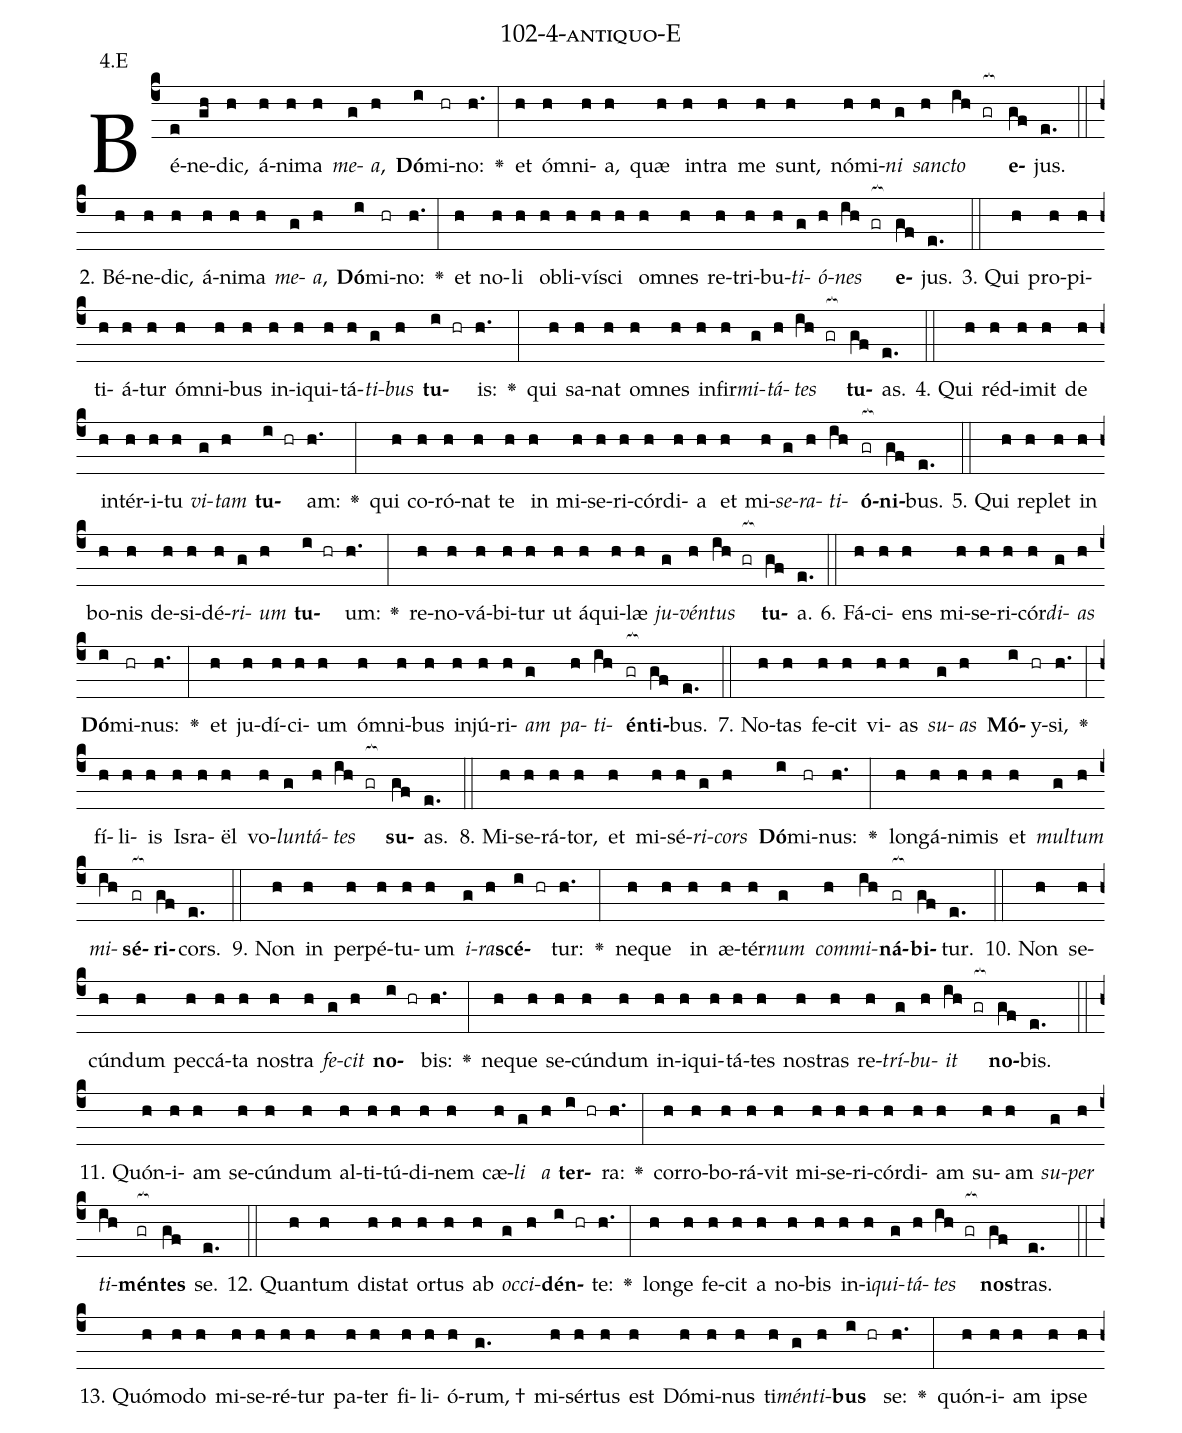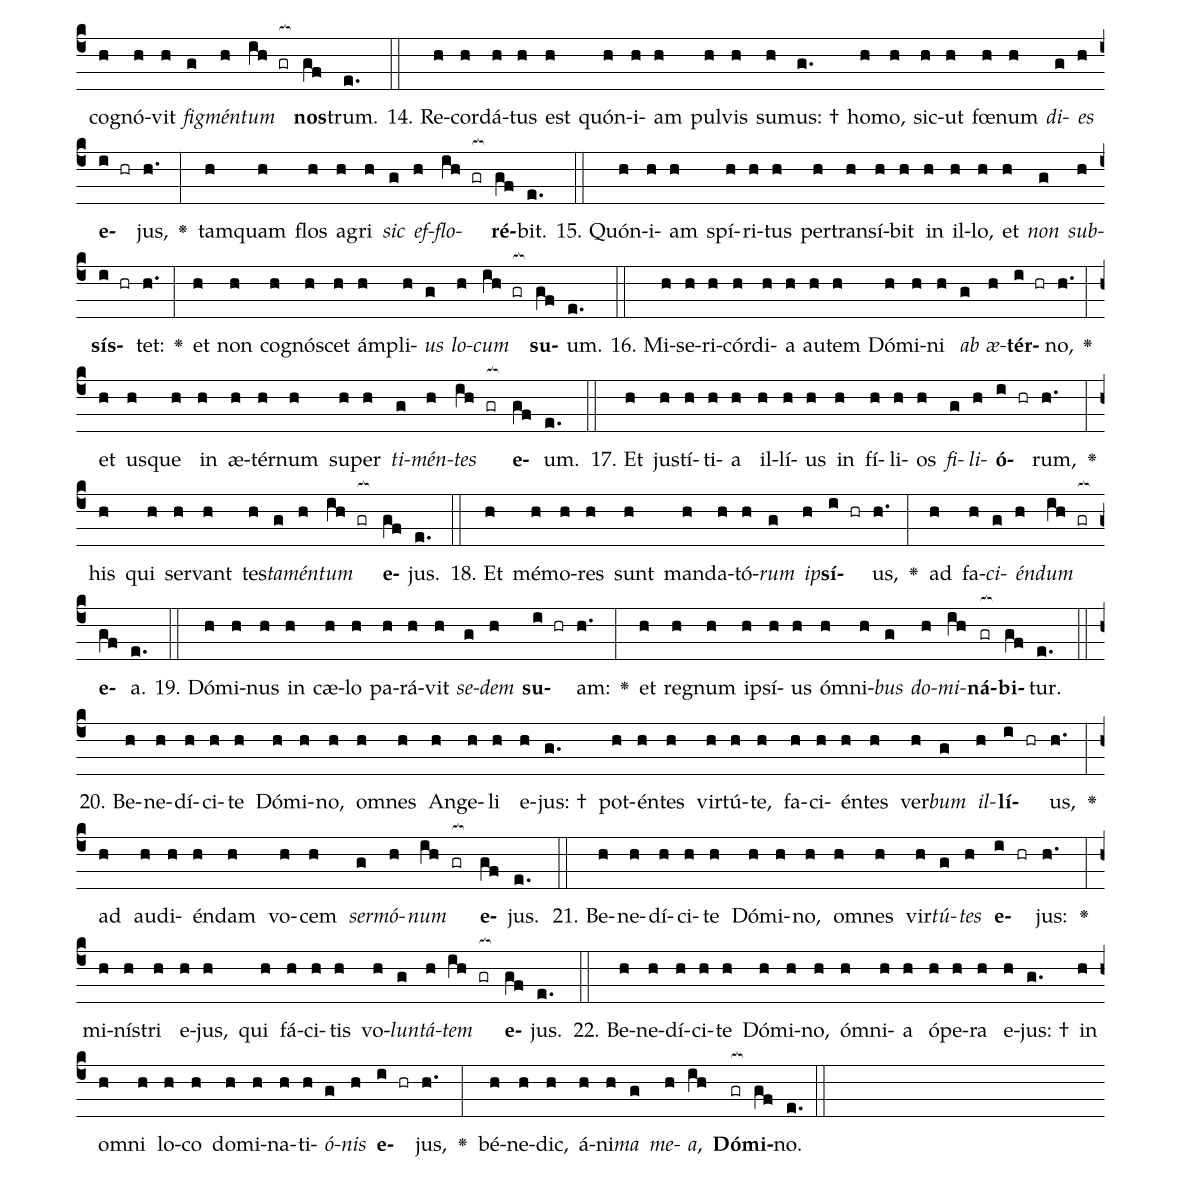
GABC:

name: 102-4-antiquo-E;
annotation: 4.E;
%%
(c4)Bé(e)ne(gh)dic,(h) á(h)ni(h)ma(h) <i>me</i>(g)<i>a</i>,(h) <b>Dó</b>(i)mi(hr)no:(h.) <v>\greheightstar</v>(:) et(h) óm(h)ni(h)a,(h) quæ(h) in(h)tra(h) me(h) sunt,(h) nó(h)mi(h)<i>ni</i>(g) <i>sanc</i>(h)<i>to</i>(ih gr[ocb:1{]) <b>e</b>(gf[ocb:0}])jus.(e.) (::)
2. Bé(h)ne(h)dic,(h) á(h)ni(h)ma(h) <i>me</i>(g)<i>a</i>,(h) <b>Dó</b>(i)mi(hr)no:(h.) <v>\greheightstar</v>(:) et(h) no(h)li(h) ob(h)li(h)ví(h)sci(h) om(h)nes(h) re(h)tri(h)bu(h)<i>ti</i>(g)<i>ó</i>(h)<i>nes</i>(ih gr[ocb:1{]) <b>e</b>(gf[ocb:0}])jus.(e.) (::)
3. Qui(h) pro(h)pi(h)ti(h)á(h)tur(h) óm(h)ni(h)bus(h) in(h)i(h)qui(h)tá(h)<i>ti</i>(g)<i>bus</i>(h) <b>tu</b>(i hr)is:(h.) <v>\greheightstar</v>(:) qui(h) sa(h)nat(h) om(h)nes(h) in(h)fir(h)<i>mi</i>(g)<i>tá</i>(h)<i>tes</i>(ih gr[ocb:1{]) <b>tu</b>(gf[ocb:0}])as.(e.) (::)
4. Qui(h) réd(h)i(h)mit(h) de(h) in(h)tér(h)i(h)tu(h) <i>vi</i>(g)<i>tam</i>(h) <b>tu</b>(i hr)am:(h.) <v>\greheightstar</v>(:) qui(h) co(h)ró(h)nat(h) te(h) in(h) mi(h)se(h)ri(h)cór(h)di(h)a(h) et(h) mi(h)<i>se</i>(g)<i>ra</i>(h)<i>ti</i>(ih)<b>ó</b>(gr[ocb:1{])<b>ni</b>(gf[ocb:0}])bus.(e.) (::)
5. Qui(h) re(h)plet(h) in(h) bo(h)nis(h) de(h)si(h)dé(h)<i>ri</i>(g)<i>um</i>(h) <b>tu</b>(i hr)um:(h.) <v>\greheightstar</v>(:) re(h)no(h)vá(h)bi(h)tur(h) ut(h) á(h)qui(h)læ(h) <i>ju</i>(g)<i>vén</i>(h)<i>tus</i>(ih gr[ocb:1{]) <b>tu</b>(gf[ocb:0}])a.(e.) (::)
6. Fá(h)ci(h)ens(h) mi(h)se(h)ri(h)cór(h)<i>di</i>(g)<i>as</i>(h) <b>Dó</b>(i)mi(hr)nus:(h.) <v>\greheightstar</v>(:) et(h) ju(h)dí(h)ci(h)um(h) óm(h)ni(h)bus(h) in(h)jú(h)ri(h)<i>am</i>(g) <i>pa</i>(h)<i>ti</i>(ih)<b>én</b>(gr[ocb:1{])<b>ti</b>(gf[ocb:0}])bus.(e.) (::)
7. No(h)tas(h) fe(h)cit(h) vi(h)as(h) <i>su</i>(g)<i>as</i>(h) <b>Mó</b>(i)y(hr)si,(h.) <v>\greheightstar</v>(:) fí(h)li(h)is(h) Is(h)ra(h)ël(h) vo(h)<i>lun</i>(g)<i>tá</i>(h)<i>tes</i>(ih gr[ocb:1{]) <b>su</b>(gf[ocb:0}])as.(e.) (::)
8. Mi(h)se(h)rá(h)tor,(h) et(h) mi(h)sé(h)<i>ri</i>(g)<i>cors</i>(h) <b>Dó</b>(i)mi(hr)nus:(h.) <v>\greheightstar</v>(:) long(h)á(h)ni(h)mis(h) et(h) <i>mul</i>(g)<i>tum</i>(h) <i>mi</i>(ih)<b>sé</b>(gr[ocb:1{])<b>ri</b>(gf[ocb:0}])cors.(e.) (::)
9. Non(h) in(h) per(h)pé(h)tu(h)um(h) <i>i</i>(g)<i>ra</i>(h)<b>scé</b>(i hr)tur:(h.) <v>\greheightstar</v>(:) ne(h)que(h) in(h) æ(h)tér(h)<i>num</i>(g) <i>com</i>(h)<i>mi</i>(ih)<b>ná</b>(gr[ocb:1{])<b>bi</b>(gf[ocb:0}])tur.(e.) (::)
10. Non(h) se(h)cún(h)dum(h) pec(h)cá(h)ta(h) nos(h)tra(h) <i>fe</i>(g)<i>cit</i>(h) <b>no</b>(i hr)bis:(h.) <v>\greheightstar</v>(:) ne(h)que(h) se(h)cún(h)dum(h) in(h)i(h)qui(h)tá(h)tes(h) nos(h)tras(h) re(h)<i>trí</i>(g)<i>bu</i>(h)<i>it</i>(ih gr[ocb:1{]) <b>no</b>(gf[ocb:0}])bis.(e.) (::)
11. Quón(h)i(h)am(h) se(h)cún(h)dum(h) al(h)ti(h)tú(h)di(h)nem(h) cæ(h)<i>li</i>(g) <i>a</i>(h) <b>ter</b>(i hr)ra:(h.) <v>\greheightstar</v>(:) cor(h)ro(h)bo(h)rá(h)vit(h) mi(h)se(h)ri(h)cór(h)di(h)am(h) su(h)am(h) <i>su</i>(g)<i>per</i>(h) <i>ti</i>(ih)<b>mén</b>(gr[ocb:1{])<b>tes</b>(gf[ocb:0}]) se.(e.) (::)
12. Quan(h)tum(h) di(h)stat(h) or(h)tus(h) ab(h) <i>oc</i>(g)<i>ci</i>(h)<b>dén</b>(i hr)te:(h.) <v>\greheightstar</v>(:) lon(h)ge(h) fe(h)cit(h) a(h) no(h)bis(h) in(h)i(h)<i>qui</i>(g)<i>tá</i>(h)<i>tes</i>(ih gr[ocb:1{]) <b>nos</b>(gf[ocb:0}])tras.(e.) (::)
13. Quó(h)mo(h)do(h) mi(h)se(h)ré(h)tur(h) pa(h)ter(h) fi(h)li(h)ó(h)rum, †(g.) mi(h)sér(h)tus(h) est(h) Dó(h)mi(h)nus(h) ti(h)<i>mén</i>(g)<i>ti</i>(h)<b>bus</b>(i hr) se:(h.) <v>\greheightstar</v>(:) quón(h)i(h)am(h) ip(h)se(h) co(h)gnó(h)vit(h) <i>fig</i>(g)<i>mén</i>(h)<i>tum</i>(ih gr[ocb:1{]) <b>nos</b>(gf[ocb:0}])trum.(e.) (::)
14. Re(h)cor(h)dá(h)tus(h) est(h) quón(h)i(h)am(h) pul(h)vis(h) su(h)mus: †(g.) ho(h)mo,(h) sic(h)ut(h) fœ(h)num(h) <i>di</i>(g)<i>es</i>(h) <b>e</b>(i hr)jus,(h.) <v>\greheightstar</v>(:) tam(h)quam(h) flos(h) a(h)gri(h) <i>sic</i>(g) <i>ef</i>(h)<i>flo</i>(ih gr[ocb:1{])<b>ré</b>(gf[ocb:0}])bit.(e.) (::)
15. Quón(h)i(h)am(h) spí(h)ri(h)tus(h) per(h)trans(h)í(h)bit(h) in(h) il(h)lo,(h) et(h) <i>non</i>(g) <i>sub</i>(h)<b>sís</b>(i hr)tet:(h.) <v>\greheightstar</v>(:) et(h) non(h) co(h)gnó(h)scet(h) ám(h)pli(h)<i>us</i>(g) <i>lo</i>(h)<i>cum</i>(ih gr[ocb:1{]) <b>su</b>(gf[ocb:0}])um.(e.) (::)
16. Mi(h)se(h)ri(h)cór(h)di(h)a(h) au(h)tem(h) Dó(h)mi(h)ni(h) <i>ab</i>(g) <i>æ</i>(h)<b>tér</b>(i hr)no,(h.) <v>\greheightstar</v>(:) et(h) us(h)que(h) in(h) æ(h)tér(h)num(h) su(h)per(h) <i>ti</i>(g)<i>mén</i>(h)<i>tes</i>(ih gr[ocb:1{]) <b>e</b>(gf[ocb:0}])um.(e.) (::)
17. Et(h) jus(h)tí(h)ti(h)a(h) il(h)lí(h)us(h) in(h) fí(h)li(h)os(h) <i>fi</i>(g)<i>li</i>(h)<b>ó</b>(i hr)rum,(h.) <v>\greheightstar</v>(:) his(h) qui(h) ser(h)vant(h) tes(h)<i>ta</i>(g)<i>mén</i>(h)<i>tum</i>(ih gr[ocb:1{]) <b>e</b>(gf[ocb:0}])jus.(e.) (::)
18. Et(h) mé(h)mo(h)res(h) sunt(h) man(h)da(h)tó(h)<i>rum</i>(g) <i>ip</i>(h)<b>sí</b>(i hr)us,(h.) <v>\greheightstar</v>(:) ad(h) fa(h)<i>ci</i>(g)<i>én</i>(h)<i>dum</i>(ih gr[ocb:1{]) <b>e</b>(gf[ocb:0}])a.(e.) (::)
19. Dó(h)mi(h)nus(h) in(h) cæ(h)lo(h) pa(h)rá(h)vit(h) <i>se</i>(g)<i>dem</i>(h) <b>su</b>(i hr)am:(h.) <v>\greheightstar</v>(:) et(h) re(h)gnum(h) ip(h)sí(h)us(h) óm(h)ni(h)<i>bus</i>(g) <i>do</i>(h)<i>mi</i>(ih)<b>ná</b>(gr[ocb:1{])<b>bi</b>(gf[ocb:0}])tur.(e.) (::)
20. Be(h)ne(h)dí(h)ci(h)te(h) Dó(h)mi(h)no,(h) om(h)nes(h) An(h)ge(h)li(h) e(h)jus: †(g.) pot(h)én(h)tes(h) vir(h)tú(h)te,(h) fa(h)ci(h)én(h)tes(h) ver(h)<i>bum</i>(g) <i>il</i>(h)<b>lí</b>(i hr)us,(h.) <v>\greheightstar</v>(:) ad(h) au(h)di(h)én(h)dam(h) vo(h)cem(h) <i>ser</i>(g)<i>mó</i>(h)<i>num</i>(ih gr[ocb:1{]) <b>e</b>(gf[ocb:0}])jus.(e.) (::)
21. Be(h)ne(h)dí(h)ci(h)te(h) Dó(h)mi(h)no,(h) om(h)nes(h) vir(h)<i>tú</i>(g)<i>tes</i>(h) <b>e</b>(i hr)jus:(h.) <v>\greheightstar</v>(:) mi(h)nís(h)tri(h) e(h)jus,(h) qui(h) fá(h)ci(h)tis(h) vo(h)<i>lun</i>(g)<i>tá</i>(h)<i>tem</i>(ih gr[ocb:1{]) <b>e</b>(gf[ocb:0}])jus.(e.) (::)
22. Be(h)ne(h)dí(h)ci(h)te(h) Dó(h)mi(h)no,(h) óm(h)ni(h)a(h) ó(h)pe(h)ra(h) e(h)jus: †(g.) in(h) om(h)ni(h) lo(h)co(h) do(h)mi(h)na(h)ti(h)<i>ó</i>(g)<i>nis</i>(h) <b>e</b>(i hr)jus,(h.) <v>\greheightstar</v>(:) bé(h)ne(h)dic,(h) á(h)ni(h)<i>ma</i>(g) <i>me</i>(h)<i>a</i>,(ih) <b>Dó</b>(gr[ocb:1{])<b>mi</b>(gf[ocb:0}])no.(e.) (::)
